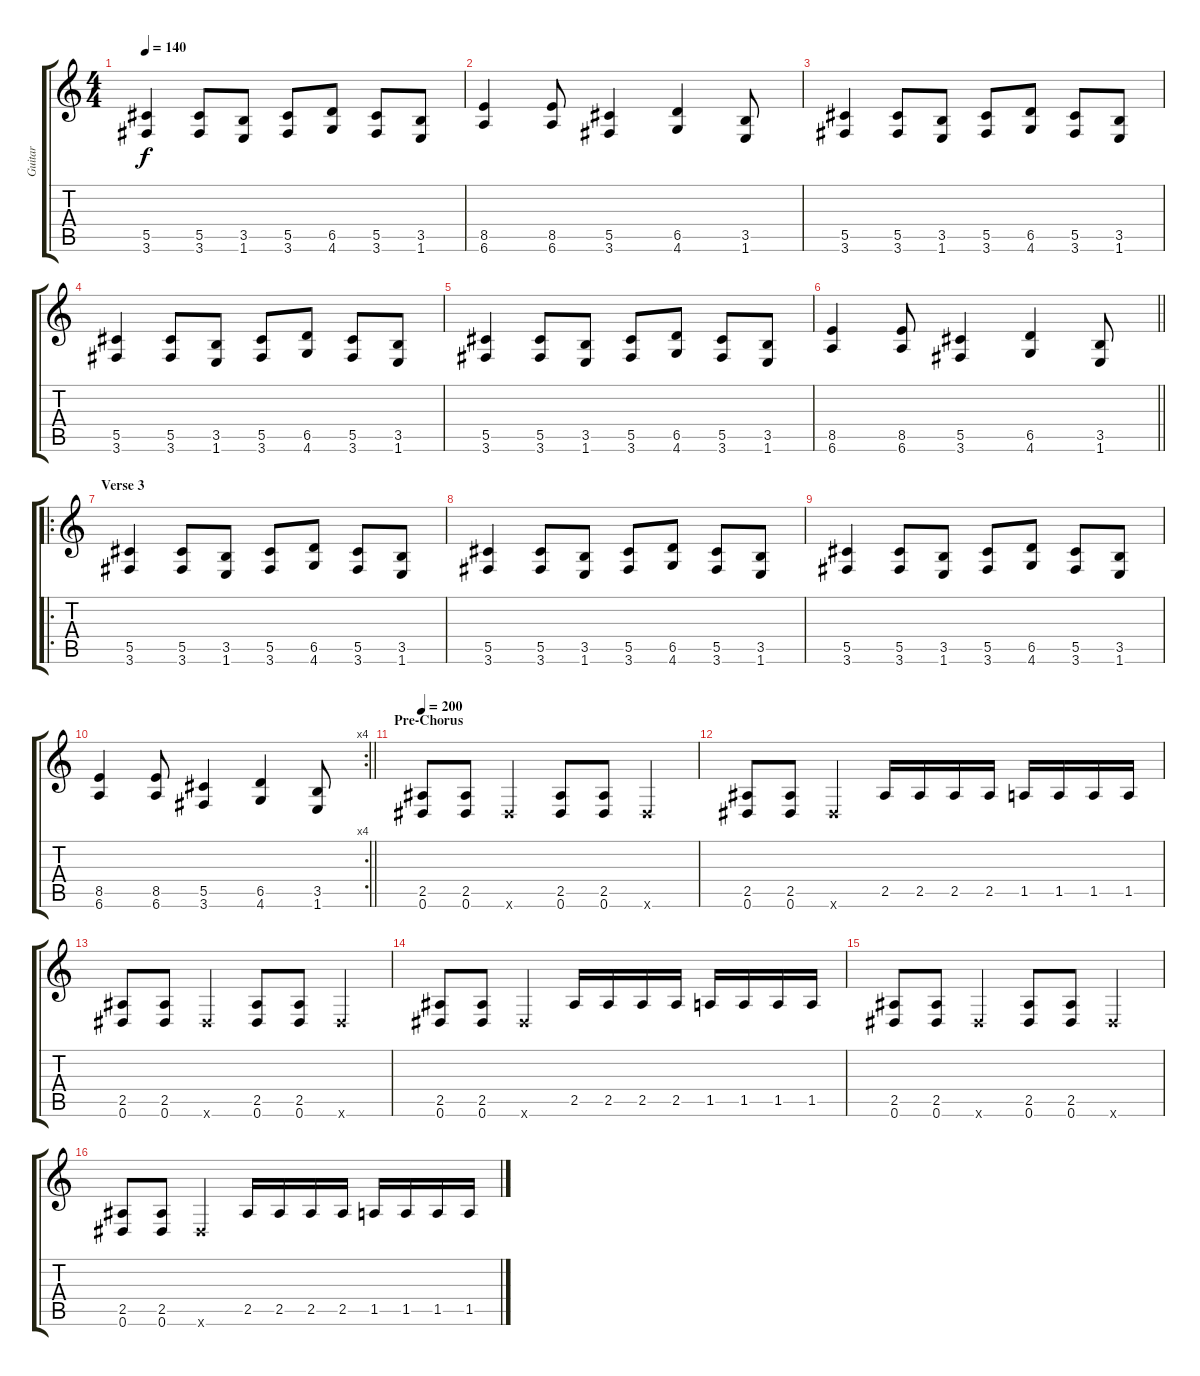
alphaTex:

\track ("Guitar" "Guitar") {instrument acousticguitarsteel}
\staff {score tabs}
\tuning (Eb4 Bb3 Gb3 Db3 Ab2 Eb2) {hide}
\ts (4 4)
\tempo 140
\clef g2
\ks c
(5.5 3.6).4{dy f} (5.5 3.6).8 (3.5 1.6).8 (5.5 3.6).8 (6.5 4.6).8 (5.5 3.6).8 (3.5 1.6).8 |
(8.5 6.6).4 (8.5 6.6).8 (5.5 3.6).4 (6.5 4.6).4 (3.5 1.6).8 |
(5.5 3.6).4 (5.5 3.6).8 (3.5 1.6).8 (5.5 3.6).8 (6.5 4.6).8 (5.5 3.6).8 (3.5 1.6).8 |
(5.5 3.6).4 (5.5 3.6).8 (3.5 1.6).8 (5.5 3.6).8 (6.5 4.6).8 (5.5 3.6).8 (3.5 1.6).8 |
(5.5 3.6).4 (5.5 3.6).8 (3.5 1.6).8 (5.5 3.6).8 (6.5 4.6).8 (5.5 3.6).8 (3.5 1.6).8 |
\barLineRight lightlight
(8.5 6.6).4 (8.5 6.6).8 (5.5 3.6).4 (6.5 4.6).4 (3.5 1.6).8 |
\ro
\section ("" "Verse 3")
(5.5 3.6).4 (5.5 3.6).8 (3.5 1.6).8 (5.5 3.6).8 (6.5 4.6).8 (5.5 3.6).8 (3.5 1.6).8 |
(5.5 3.6).4 (5.5 3.6).8 (3.5 1.6).8 (5.5 3.6).8 (6.5 4.6).8 (5.5 3.6).8 (3.5 1.6).8 |
(5.5 3.6).4 (5.5 3.6).8 (3.5 1.6).8 (5.5 3.6).8 (6.5 4.6).8 (5.5 3.6).8 (3.5 1.6).8 |
\rc 4
\barLineRight lightlight
(8.5 6.6).4 (8.5 6.6).8 (5.5 3.6).4 (6.5 4.6).4 (3.5 1.6).8 |
\section ("" "Pre-Chorus")
\tempo 200
(2.5 0.6).8 (2.5 0.6).8 0.6{x}.4 (2.5 0.6).8 (2.5 0.6).8 0.6{x}.4 |
(2.5 0.6).8 (2.5 0.6).8 0.6{x}.4 2.5.16 2.5.16 2.5.16 2.5.16 1.5.16 1.5.16 1.5.16 1.5.16 |
(2.5 0.6).8 (2.5 0.6).8 0.6{x}.4 (2.5 0.6).8 (2.5 0.6).8 0.6{x}.4 |
(2.5 0.6).8 (2.5 0.6).8 0.6{x}.4 2.5.16 2.5.16 2.5.16 2.5.16 1.5.16 1.5.16 1.5.16 1.5.16 |
(2.5 0.6).8 (2.5 0.6).8 0.6{x}.4 (2.5 0.6).8 (2.5 0.6).8 0.6{x}.4 |
(2.5 0.6).8 (2.5 0.6).8 0.6{x}.4 2.5.16 2.5.16 2.5.16 2.5.16 1.5.16 1.5.16 1.5.16 1.5.16
